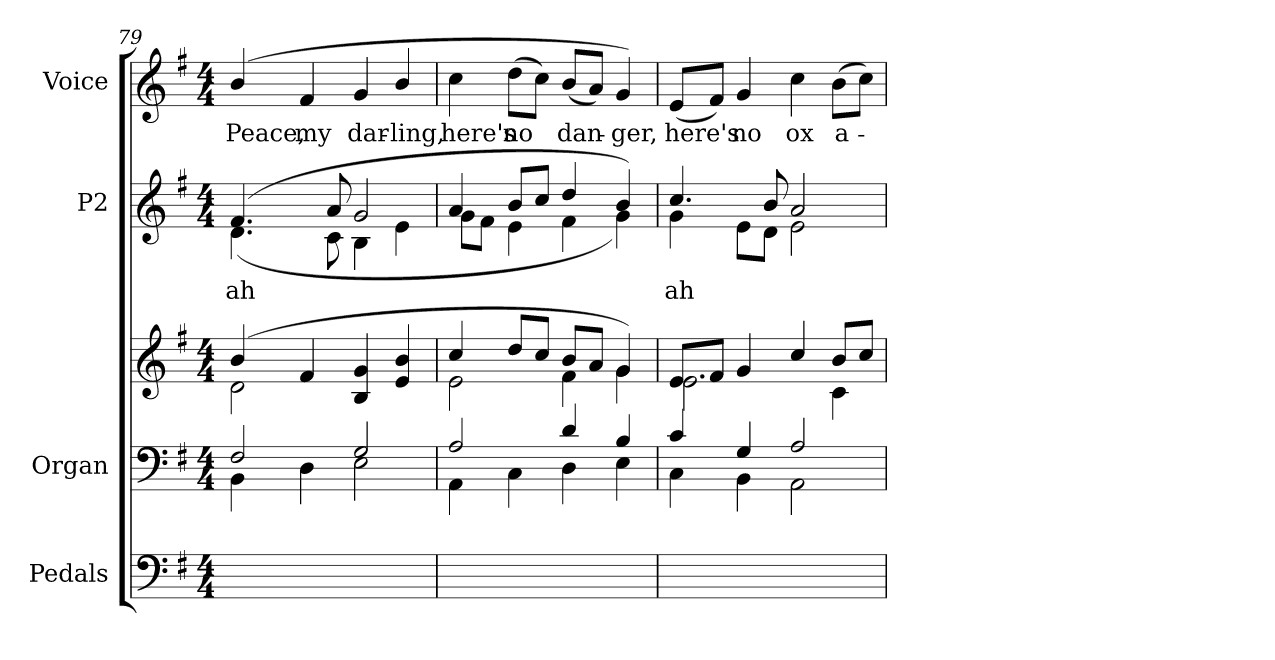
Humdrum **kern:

**kern	**kern	**kern	**kern	**text	**kern	**text
*part4	*part3	*part3	*part2	*part2	*part1	*part1
*staff5	*staff4	*staff3	*staff2	*staff2	*staff1	*staff1
*I"Pedals	*I"Organ	*	*I"P2	*	*I"Voice	*
*I'Ped.	*	*	*	*	*	*
*clefF4	*clefF4	*clefG2	*clefG2	*	*clefG2	*
*k[f#]	*k[f#]	*k[f#]	*k[f#]	*	*k[f#]	*
*G:	*G:	*G:	*G:	*	*G:	*
*M4/4	*M4/4	*M4/4	*M4/4	*	*M4/4	*
=79	=79	=79	=79	=79	=79	=79
*	*^	*^	*	*	*	*
!	!	!	!	!	!	!LO:LY:b:color=#000000	!	!
*	*	*	*	*	*^	*	*	*
!	!	!	!	!	!	!	!	!	!LO:LY:b:color=#000000
4BBi/yy	2F#i/	4BBi\	(4bi/	2di\	(4.f#i/	(4.di\	ah	(4bi/	Peace,
!	!	!	!	!	!	!	!	!	!LO:LY:b:color=#000000
4Di\yy	.	4Di\	4f#i/	.	.	.	.	4f#i/	my
.	.	.	.	.	8ai/	8ci\	.	.	.
!	!	!	!	!	!	!	!	!	!LO:LY:b:color=#000000
2Ei\yy	2Gi/	2Ei\	4Bi/ 4gi	2ryy	2gi/	4Bi\	.	4gi/	dar-
!	!	!	!	!	!	!	!	!	!LO:LY:b:color=#000000
.	.	.	4ei/ 4bi	.	.	4ei\	.	4bi/	-ling,
=80	=80	=80	=80	=80	=80	=80	=80	=80	=80
!	!	!	!	!	!	!	!	!	!LO:LY:b:color=#000000
4AAi/yy	2Ai/	4AAi\	4cci/	2ei\	4ai/	8gi\L	.	4cci\	here's
.	.	.	.	.	.	8f#i\J	.	.	.
!	!	!	!	!	!	!	!	!	!LO:LY:b:color=#000000
4Ci/yy	.	4Ci\	8ddi/L	.	8bi/L	4ei\	.	(8ddi\L	no
.	.	.	8cci/J	.	8cci/J	.	.	8cci\J)	.
!	!	!	!	!	!	!	!	!	!LO:LY:b:color=#000000
4Di\yy	4di/	4Di\	8bi/L	4f#i\	4ddi/	4f#i\	.	(8bi/L	dan-
.	.	.	8ai/J	.	.	.	.	8ai/J)	.
!	!	!	!	!	!	!	!	!	!LO:LY:b:color=#000000
4Ei\yy	4Bi/	4Ei\	4gi/)	4gi\	4bi/)	4gi\)	.	4gi/)	-ger,
=81	=81	=81	=81	=81	=81	=81	=81	=81	=81
!	!	!	!	!	!	!	!LO:LY:b:color=#000000	!	!
!	!	!	!	!	!	!	!	!	!LO:LY:b:color=#000000
4Ci/yy	4ci/	4Ci\	8ei/L	2.ei\	4.cci/	4gi\	ah	(8ei/L	here's
.	.	.	8f#i/J	.	.	.	.	8f#i/J)	.
!	!	!	!	!	!	!	!	!	!LO:LY:b:color=#000000
4BBi/yy	4Gi/	4BBi\	4gi/	.	.	8ei\L	.	4gi/	no
.	.	.	.	.	8bi/	8di\J	.	.	.
!	!	!	!	!	!	!	!	!	!LO:LY:b:color=#000000
2AAi/yy	2Ai/	2AAi\	4cci/	.	2ai/	2ei\	.	4cci\	ox
!	!	!	!	!	!	!	!	!	!LO:LY:b:color=#000000
.	.	.	8bi/L	4ci\	.	.	.	(8bi\L	a-
.	.	.	8cci/J	.	.	.	.	8cci\J)	.
*	*v	*v	*	*	*v	*v	*	*	*
*	*	*v	*v	*	*	*	*
=	=	=	=	=	=	=
*-	*-	*-	*-	*-	*-	*-
